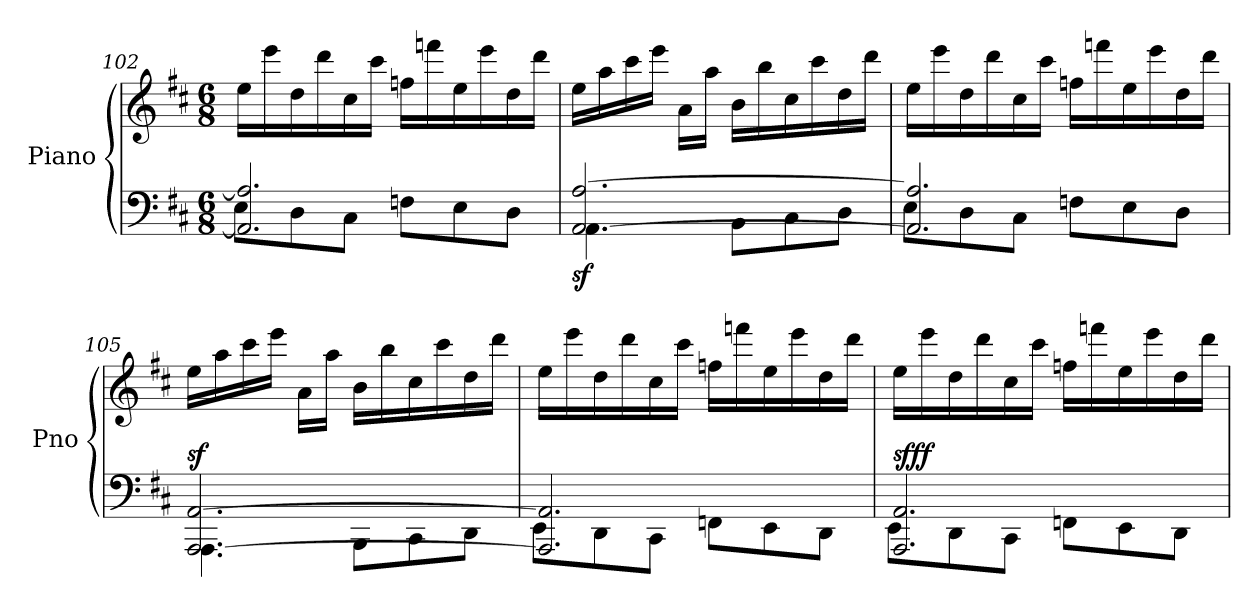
**kern	**kern	**dynam
*part1	*part1	*part1
*staff2	*staff1	*staff1/2
*I"Piano	*	*
*I'Pno	*	*
!!LO:LB:g=z
*clefF4	*clefG2	*
*k[f#c#]	*k[f#c#]	*
*D:	*D:	*
*M6/8	*M6/8	*
=102	=102	=102
*^	*	*
2.AA/] 2.A/]	8E\L	16ee\LL	.
.	.	16eee\	.
.	8D\	16dd\	.
.	.	16ddd\	.
.	8C#\J	16cc#\	.
.	.	16ccc#\JJ	.
.	8Fn\L	16ffn\LL	.
.	.	16fffn\	.
.	8E\	16ee\	.
.	.	16eee\	.
.	8D\J	16dd\	.
.	.	16ddd\JJ	.
=103	=103	=103	=103
!	!	!	!LO:DY:b=2
[2.AA/ [2.A/	4.AA\	16ee\LL	sf
.	.	16aa\	.
.	.	16ccc#\	.
.	.	16eee\JJ	.
.	.	16a\LL	.
.	.	16aa\JJ	.
.	8BB\L	16b\LL	.
.	.	16bb\	.
.	8C#\	16cc#\	.
.	.	16ccc#\	.
.	8D\J	16dd\	.
.	.	16ddd\JJ	.
=104	=104	=104	=104
2.AA/] 2.A/]	8E\L	16ee\LL	.
.	.	16eee\	.
.	8D\	16dd\	.
.	.	16ddd\	.
.	8C#\J	16cc#\	.
.	.	16ccc#\JJ	.
.	8Fn\L	16ffn\LL	.
.	.	16fffn\	.
.	8E\	16ee\	.
.	.	16eee\	.
.	8D\J	16dd\	.
.	.	16ddd\JJ	.
!!LO:LB:g=z
=105	=105	=105	=105
!	!	!	!LO:DY:a=2
[2.AAA/ [2.AA/	4.AAA\	16ee\LL	sf
.	.	16aa\	.
.	.	16ccc#\	.
.	.	16eee\JJ	.
.	.	16a\LL	.
.	.	16aa\JJ	.
.	8BBB\L	16b\LL	.
.	.	16bb\	.
.	8CC#\	16cc#\	.
.	.	16ccc#\	.
.	8DD\J	16dd\	.
.	.	16ddd\JJ	.
=106	=106	=106	=106
2.AAA/] 2.AA/]	8EE\L	16ee\LL	.
.	.	16eee\	.
.	8DD\	16dd\	.
.	.	16ddd\	.
.	8CC#\J	16cc#\	.
.	.	16ccc#\JJ	.
.	8FFn\L	16ffn\LL	.
.	.	16fffn\	.
.	8EE\	16ee\	.
.	.	16eee\	.
.	8DD\J	16dd\	.
.	.	16ddd\JJ	.
=107	=107	=107	=107
!	!	!	!LO:DY:a=2
!	!	!	!LO:DY:n=1:b
2.AAA/ 2.AA/	8EE\L	16ee\LL	sf ff
.	.	16eee\	.
.	8DD\	16dd\	.
.	.	16ddd\	.
.	8CC#\J	16cc#\	.
.	.	16ccc#\JJ	.
.	8FFn\L	16ffn\LL	.
.	.	16fffn\	.
.	8EE\	16ee\	.
.	.	16eee\	.
.	8DD\J	16dd\	.
.	.	16ddd\JJ	.
*v	*v	*	*
=	=	=
*-	*-	*-
